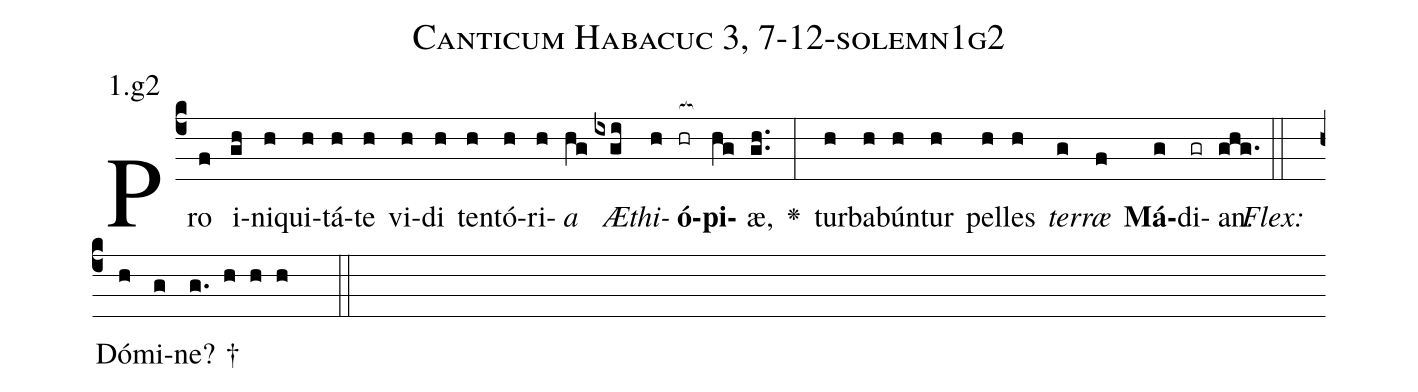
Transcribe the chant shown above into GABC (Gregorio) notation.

name: Canticum Habacuc 3, 7-12-solemn1g2;
annotation: 1.g2;
%%
(c4)Pro(f) i(gh)ni(h)qui(h)tá(h)te(h) vi(h)di(h) ten(h)tó(h)ri(h)<i>a</i>(hg) <i>Æ</i>(ixgi)<i>thi</i>(h)<b>ó</b>(hr[ocb:1{])<b>pi</b>(hg[ocb:0}])æ,(gh..) <v>\greheightstar</v>(:) tur(h)ba(h)bún(h)tur(h) pel(h)les(h) <i>ter</i>(g)<i>ræ</i>(f) <b>Má</b>(g)di(gr)an.(ghg.) (::)
<i>Flex:</i>()  Dó(h)mi(g)ne? †(g. h h h  ::)

%E(h) u(h) o(g) u(f) a(g) e.(ghg.) (::)
